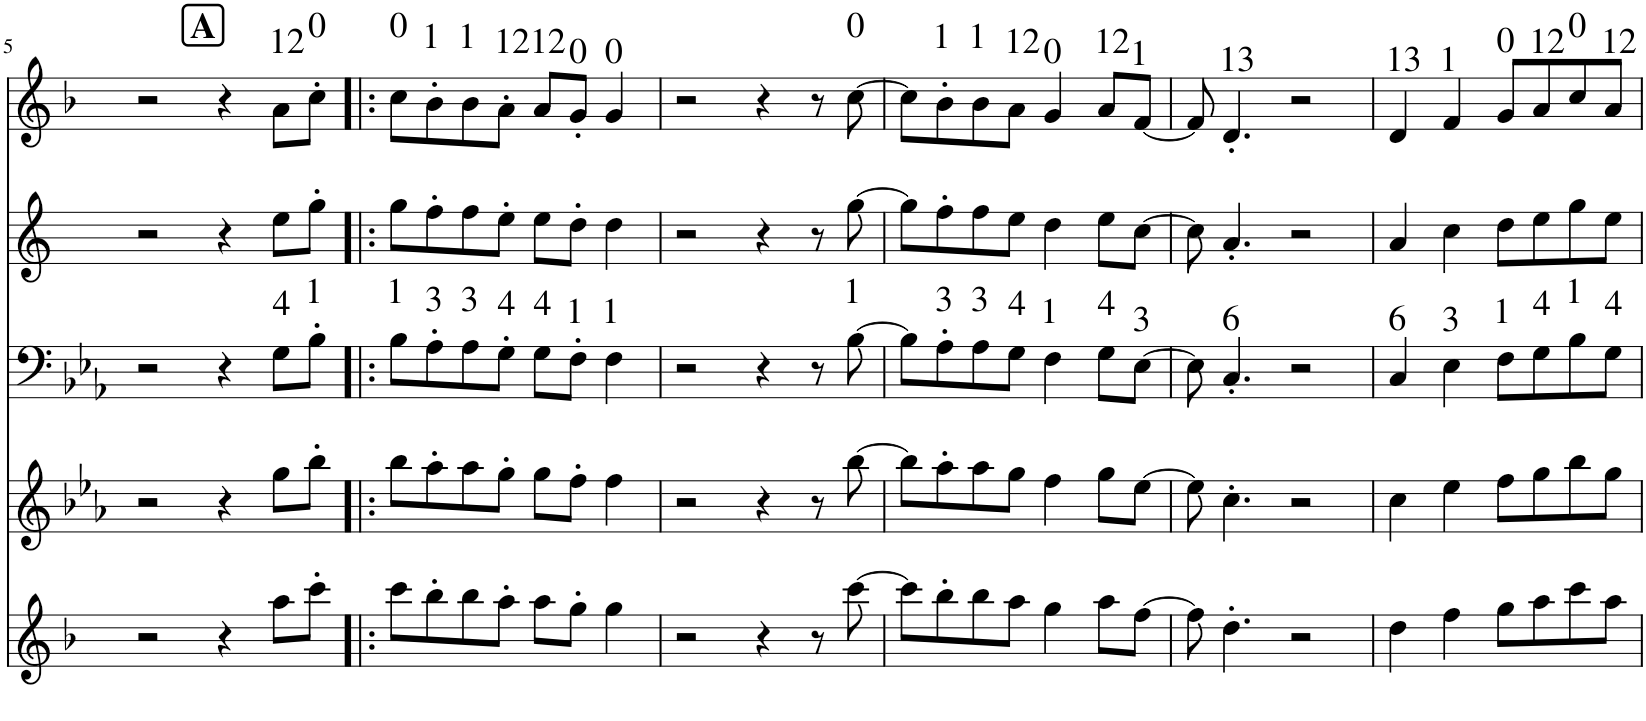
**kern	**kern	**kern	**kern	**kern	**kern
*part6	*part5	*part4	*part3	*part2	*part1
*staff6	*staff5	*staff4	*staff3	*staff2	*staff1
*I"Saxofone Tenor	*I"Flauta	*I"Tuba	*I"Trombone	*I"Saxofone Alto	*I"Trompete Bb
*	*I'Fl	*I'Tba	*I'Trb	*	*I'Tpt
!!LO:PB:g=z
*clefG2	*clefG2	*clefF4	*clefF4	*clefG2	*clefG2
*Trd8c14	*	*	*	*Trd5c9	*Trd1c2
*k[b-]	*k[b-e-a-]	*k[b-e-a-]	*k[b-e-a-]	*k[]	*k[b-]
*M4/4	*M4/4	*M4/4	*M4/4	*M4/4	*M4/4
!!LO:REH:place=s1:a:B:cj:t=A:qo=2
=5	=5	=5	=5	=5	=5
2r	2r	1r	2r	2r	2r
4r	4r	.	4r	4r	4r
!	!	!	!	!	!LO:TX:a:t=12
!	!	!	!LO:TX:a:t=4	!	!
8aa\L	8gg\L	.	8G\L	8ee\L	8a\L
!	!	!	!	!	!LO:TX:a:t=0
!	!	!	!LO:TX:a:t=1	!	!
8ccc'\J	8bb-'\J	.	8B-'\J	8gg'\J	8cc'\J
=6!|:	=6!|:	=6!|:	=6!|:	=6!|:	=6!|:
!	!	!	!	!	!LO:TX:a:t=0
!	!	!	!LO:TX:a:t=1	!	!
8ccc\L	8bb-\L	8.BBB-/L	8B-\L	8gg\L	8cc\L
!	!	!	!	!	!LO:TX:a:t=1
!	!	!	!LO:TX:a:t=3	!	!
8bb-'\	8aa-'\	.	8A-'\	8ff'\	8b-'\
.	.	[16BBB-/Jk	.	.	.
!	!	!	!	!	!LO:TX:a:t=1
!	!	!	!LO:TX:a:t=3	!	!
8bb-\	8aa-\	32BBB-]	8A-\	8ff\	8b-\
.	.	32r	.	.	.
.	.	16r	.	.	.
!	!	!	!	!	!LO:TX:a:t=12
!	!	!	!LO:TX:a:t=4	!	!
8aa'\J	8gg'\J	8BBB-	8G'\J	8ee'\J	8a'\J
!	!	!	!	!	!LO:TX:a:t=12
!	!	!	!LO:TX:a:t=4	!	!
8aa\L	8gg\L	8r	8G\L	8ee\L	8a/L
!	!	!	!	!	!LO:TX:a:t=0
!	!	!	!LO:TX:a:t=1	!	!
8gg'\J	8ff'\J	8BBB-	8F'\J	8dd'\J	8g'/J
!	!	!	!	!	!LO:TX:a:t=0
!	!	!	!LO:TX:a:t=1	!	!
4gg\	4ff\	8r	4F\	4dd\	4g/
.	.	8BBB-	.	.	.
=7	=7	=7	=7	=7	=7
2r	2r	8.BBB-/L	2r	2r	2r
.	.	[16BBB-/Jk	.	.	.
.	.	32BBB-]	.	.	.
.	.	32r	.	.	.
.	.	16r	.	.	.
.	.	8BBB-	.	.	.
4r	4r	8r	4r	4r	4r
.	.	8BBB-	.	.	.
8r	8r	8r	8r	8r	8r
!	!	!	!	!	!LO:TX:a:t=0
!	!	!	!LO:TX:a:t=1	!	!
[8ccc\	[8bb-\	8BBB-	[8B-\	[8gg\	[8cc\
=8	=8	=8	=8	=8	=8
8ccc\L]	8bb-\L]	8.BBB-/L	8B-\L]	8gg\L]	8cc\L]
!	!	!	!	!	!LO:TX:a:t=1
!	!	!	!LO:TX:a:t=3	!	!
8bb-'\	8aa-'\	.	8A-'\	8ff'\	8b-'\
.	.	[16BBB-/Jk	.	.	.
!	!	!	!	!	!LO:TX:a:t=1
!	!	!	!LO:TX:a:t=3	!	!
8bb-\	8aa-\	32BBB-]	8A-\	8ff\	8b-\
.	.	32r	.	.	.
.	.	16r	.	.	.
!	!	!	!	!	!LO:TX:a:t=12
!	!	!	!LO:TX:a:t=4	!	!
8aa\J	8gg\J	8BBB-	8G\J	8ee\J	8a\J
!	!	!	!	!	!LO:TX:a:t=0
!	!	!	!LO:TX:a:t=1	!	!
4gg\	4ff\	8r	4F\	4dd\	4g/
.	.	8BBB-	.	.	.
!	!	!	!	!	!LO:TX:a:t=12
!	!	!	!LO:TX:a:t=4	!	!
8aa\L	8gg\L	8r	8G\L	8ee\L	8a/L
!	!	!	!	!	!LO:TX:a:t=1
!	!	!	!LO:TX:a:t=3	!	!
[8ff\J	[8ee-\J	8BBB-	[8E-\J	[8cc\J	[8f/J
=9	=9	=9	=9	=9	=9
8ff\]	8ee-\]	8.AAA-/L	8E-\]	8cc\]	8f/]
!	!	!	!	!	!LO:TX:a:t=13
!	!	!	!LO:TX:a:t=6	!	!
4.dd'\	4.cc'\	.	4.C'/	4.a'/	4.d'/
.	.	[16AAA-/Jk	.	.	.
.	.	32AAA-]	.	.	.
.	.	32r	.	.	.
.	.	16r	.	.	.
.	.	8AAA-	.	.	.
2r	2r	8r	2r	2r	2r
.	.	8AAA-	.	.	.
.	.	8r	.	.	.
.	.	8AAA-	.	.	.
=10	=10	=10	=10	=10	=10
!	!	!	!	!	!LO:TX:a:t=13
!	!	!	!LO:TX:a:t=6	!	!
4dd\	4cc\	8.AAA-/L	4C/	4a/	4d/
.	.	[16AAA-/Jk	.	.	.
!	!	!	!	!	!LO:TX:a:t=1
!	!	!	!LO:TX:a:t=3	!	!
4ff\	4ee-\	32AAA-]	4E-\	4cc\	4f/
.	.	32r	.	.	.
.	.	16r	.	.	.
.	.	8AAA-	.	.	.
!	!	!	!	!	!LO:TX:a:t=0
!	!	!	!LO:TX:a:t=1	!	!
8gg\L	8ff\L	8r	8F\L	8dd\L	8g/L
!	!	!	!	!	!LO:TX:a:t=12
!	!	!	!LO:TX:a:t=4	!	!
8aa\	8gg\	8AAA-	8G\	8ee\	8a/
!	!	!	!	!	!LO:TX:a:t=0
!	!	!	!LO:TX:a:t=1	!	!
8ccc\	8bb-\	8r	8B-\	8gg\	8cc/
!	!	!	!	!	!LO:TX:a:t=12
!	!	!	!LO:TX:a:t=4	!	!
8aa\J	8gg\J	8AAA-	8G\J	8ee\J	8a/J
=	=	=	=	=	=
*-	*-	*-	*-	*-	*-
